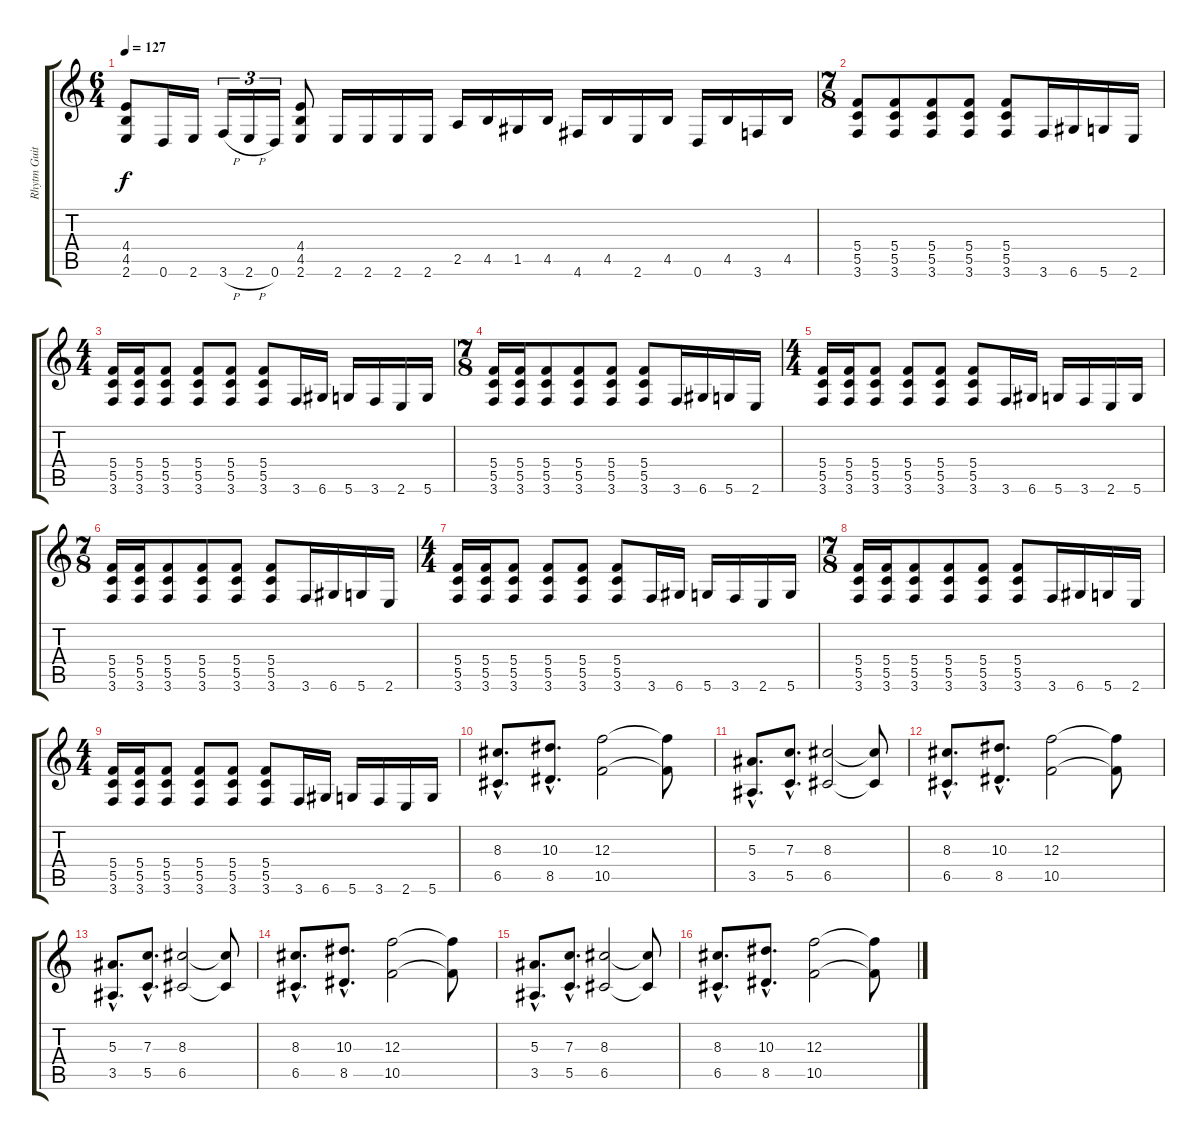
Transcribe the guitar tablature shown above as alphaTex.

\track ("Rhytm Guitar" "Rhytm Guit") {instrument distortionguitar}
\staff {score tabs}
\tuning (D4 A3 F3 C3 G2 D2) {hide}
\ts (6 4)
\tempo 127
\clef g2
\ks c
(4.4 4.5 2.6).8{dy f} 0.6.16 2.6.16 3.6{h}.16{tu (3 2)} 2.6{h}.16{tu (3 2)} 0.6.16{tu (3 2)} (4.4 4.5 2.6).8 2.6.16 2.6.16 2.6.16 2.6.16 2.5.16 4.5.16 1.5.16 4.5.16 4.6.16 4.5.16 2.6.16 4.5.16 0.6.16 4.5.16 3.6.16 4.5.16 |
\ts (7 8)
(5.4 5.5 3.6).8 (5.4 5.5 3.6).8 (5.4 5.5 3.6).8 (5.4 5.5 3.6).8 (5.4 5.5 3.6).8 3.6.16 6.6.16 5.6.16 2.6.16 |
\ts (4 4)
(5.4 5.5 3.6).16 (5.4 5.5 3.6).16 (5.4 5.5 3.6).8 (5.4 5.5 3.6).8 (5.4 5.5 3.6).8 (5.4 5.5 3.6).8 3.6.16 6.6.16 5.6.16 3.6.16 2.6.16 5.6.16 |
\ts (7 8)
(5.4 5.5 3.6).16 (5.4 5.5 3.6).16 (5.4 5.5 3.6).8 (5.4 5.5 3.6).8 (5.4 5.5 3.6).8 (5.4 5.5 3.6).8 3.6.16 6.6.16 5.6.16 2.6.16 |
\ts (4 4)
(5.4 5.5 3.6).16 (5.4 5.5 3.6).16 (5.4 5.5 3.6).8 (5.4 5.5 3.6).8 (5.4 5.5 3.6).8 (5.4 5.5 3.6).8 3.6.16 6.6.16 5.6.16 3.6.16 2.6.16 5.6.16 |
\ts (7 8)
(5.4 5.5 3.6).16 (5.4 5.5 3.6).16 (5.4 5.5 3.6).8 (5.4 5.5 3.6).8 (5.4 5.5 3.6).8 (5.4 5.5 3.6).8 3.6.16 6.6.16 5.6.16 2.6.16 |
\ts (4 4)
(5.4 5.5 3.6).16 (5.4 5.5 3.6).16 (5.4 5.5 3.6).8 (5.4 5.5 3.6).8 (5.4 5.5 3.6).8 (5.4 5.5 3.6).8 3.6.16 6.6.16 5.6.16 3.6.16 2.6.16 5.6.16 |
\ts (7 8)
(5.4 5.5 3.6).16 (5.4 5.5 3.6).16 (5.4 5.5 3.6).8 (5.4 5.5 3.6).8 (5.4 5.5 3.6).8 (5.4 5.5 3.6).8 3.6.16 6.6.16 5.6.16 2.6.16 |
\ts (4 4)
(5.4 5.5 3.6).16 (5.4 5.5 3.6).16 (5.4 5.5 3.6).8 (5.4 5.5 3.6).8 (5.4 5.5 3.6).8 (5.4 5.5 3.6).8 3.6.16 6.6.16 5.6.16 3.6.16 2.6.16 5.6.16 |
(8.3{hac} 6.5{hac}).8{d} (10.3{hac} 8.5{hac}).8{d} (12.3 10.5).2 (12.3{t} 10.5{t}).8 |
(5.3{hac} 3.5{hac}).8{d} (7.3{hac} 5.5{hac}).8{d} (8.3 6.5).2 (8.3{t} 6.5{t}).8 |
(8.3{hac} 6.5{hac}).8{d} (10.3{hac} 8.5{hac}).8{d} (12.3 10.5).2 (12.3{t} 10.5{t}).8 |
(5.3{hac} 3.5{hac}).8{d} (7.3{hac} 5.5{hac}).8{d} (8.3 6.5).2 (8.3{t} 6.5{t}).8 |
(8.3{hac} 6.5{hac}).8{d} (10.3{hac} 8.5{hac}).8{d} (12.3 10.5).2 (12.3{t} 10.5{t}).8 |
(5.3{hac} 3.5{hac}).8{d} (7.3{hac} 5.5{hac}).8{d} (8.3 6.5).2 (8.3{t} 6.5{t}).8 |
(8.3{hac} 6.5{hac}).8{d} (10.3{hac} 8.5{hac}).8{d} (12.3 10.5).2 (12.3{t} 10.5{t}).8
